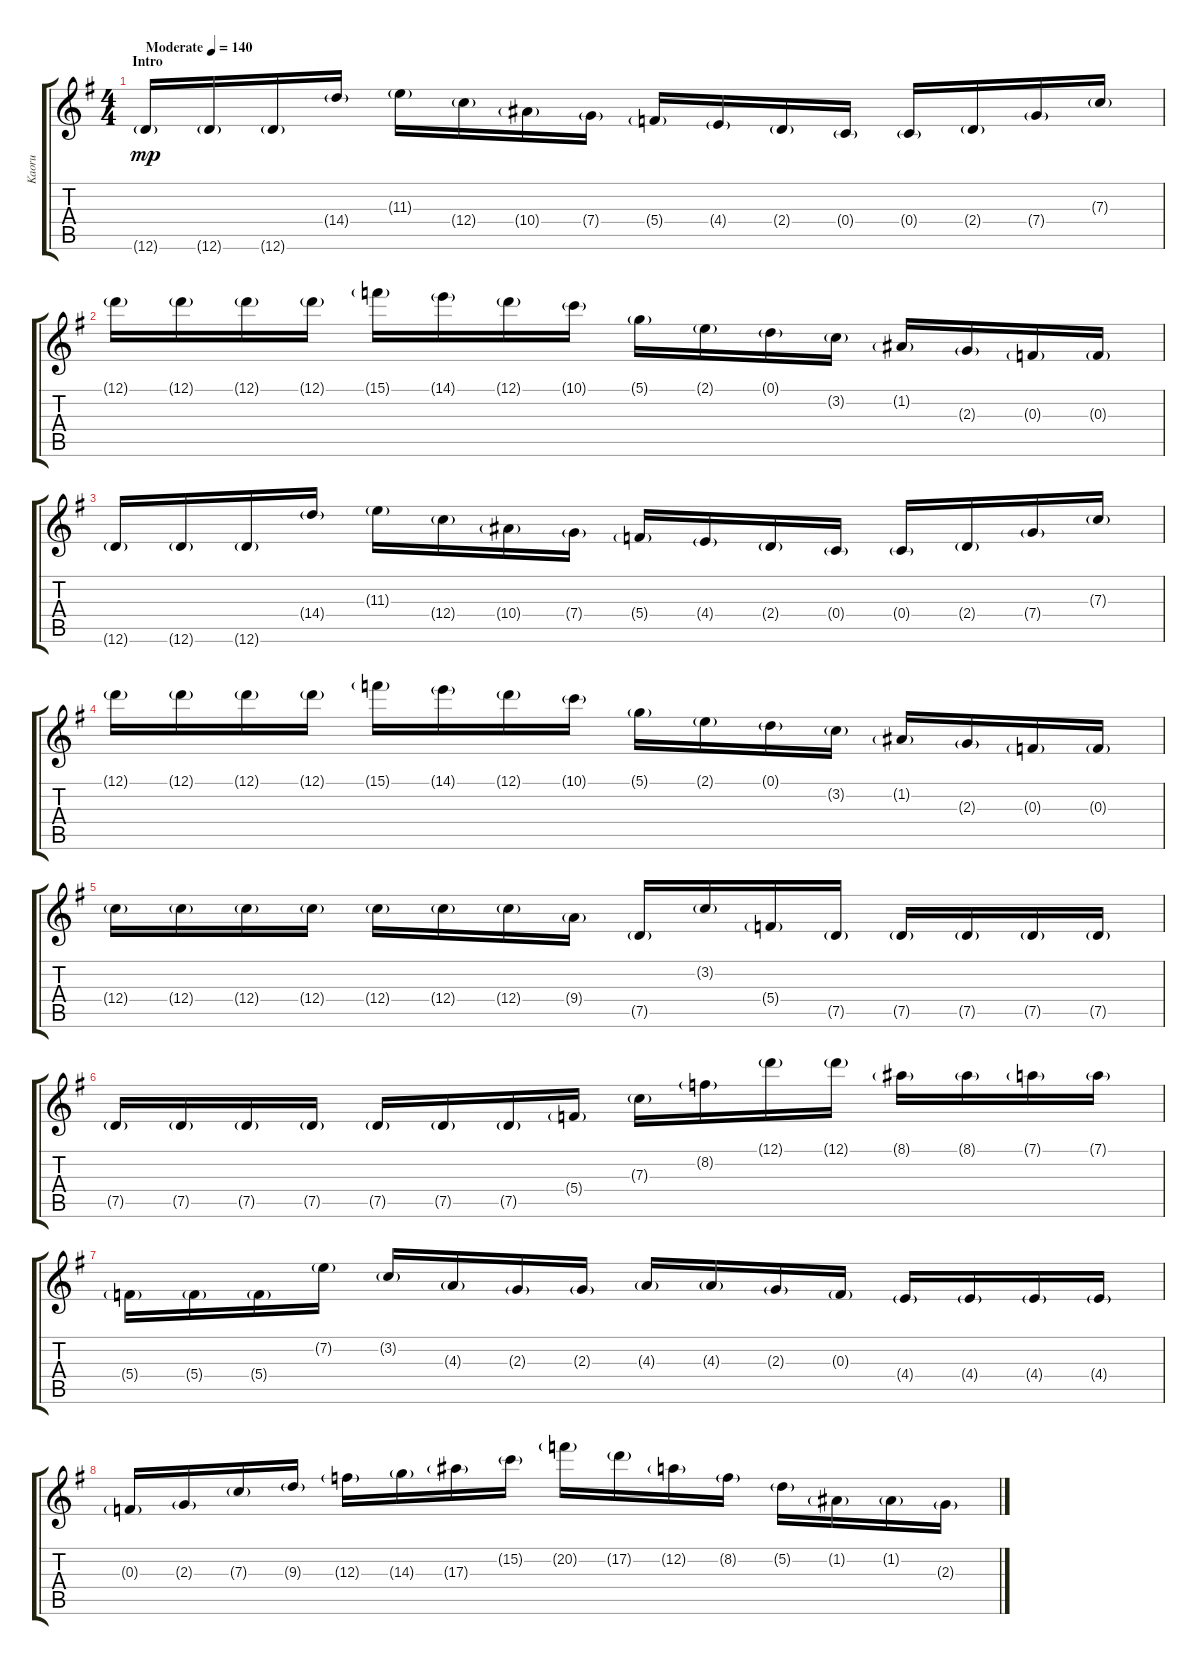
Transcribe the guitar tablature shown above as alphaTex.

\track ("Kaoru" "Kaoru") {instrument overdrivenguitar}
\staff {score tabs}
\tuning (D4 A3 F3 C3 G2 D2) {hide}
\ts (4 4)
\section ("" "Intro ")
\tempo (140 "Moderate")
\clef g2
\ks g
12.6{g}.16{dy mp volume 9 instrument lead2sawtooth} 12.6{g}.16 12.6{g}.16 14.4{g}.16 11.3{g}.16 12.4{g}.16 10.4{g}.16 7.4{g}.16 5.4{g}.16 4.4{g}.16 2.4{g}.16 0.4{g}.16 0.4{g}.16 2.4{g}.16 7.4{g}.16 7.3{g}.16 |
12.1{g}.16 12.1{g}.16 12.1{g}.16 12.1{g}.16 15.1{g}.16 14.1{g}.16 12.1{g}.16 10.1{g}.16 5.1{g}.16 2.1{g}.16 0.1{g}.16 3.2{g}.16 1.2{g}.16 2.3{g}.16 0.3{g}.16 0.3{g}.16 |
12.6{g}.16 12.6{g}.16 12.6{g}.16 14.4{g}.16 11.3{g}.16 12.4{g}.16 10.4{g}.16 7.4{g}.16 5.4{g}.16 4.4{g}.16 2.4{g}.16 0.4{g}.16 0.4{g}.16 2.4{g}.16 7.4{g}.16 7.3{g}.16 |
12.1{g}.16 12.1{g}.16 12.1{g}.16 12.1{g}.16 15.1{g}.16 14.1{g}.16 12.1{g}.16 10.1{g}.16 5.1{g}.16 2.1{g}.16 0.1{g}.16 3.2{g}.16 1.2{g}.16 2.3{g}.16 0.3{g}.16 0.3{g}.16 |
12.4{g}.16 12.4{g}.16 12.4{g}.16 12.4{g}.16 12.4{g}.16 12.4{g}.16 12.4{g}.16 9.4{g}.16 7.5{g}.16 3.2{g}.16 5.4{g}.16 7.5{g}.16 7.5{g}.16 7.5{g}.16 7.5{g}.16 7.5{g}.16 |
7.5{g}.16 7.5{g}.16 7.5{g}.16 7.5{g}.16 7.5{g}.16 7.5{g}.16 7.5{g}.16 5.4{g}.16 7.3{g}.16 8.2{g}.16 12.1{g}.16 12.1{g}.16 8.1{g}.16 8.1{g}.16 7.1{g}.16 7.1{g}.16 |
5.4{g}.16 5.4{g}.16 5.4{g}.16 7.2{g}.16 3.2{g}.16 4.3{g}.16 2.3{g}.16 2.3{g}.16 4.3{g}.16 4.3{g}.16 2.3{g}.16 0.3{g}.16 4.4{g}.16 4.4{g}.16 4.4{g}.16 4.4{g}.16 |
0.3{g}.16 2.3{g}.16 7.3{g}.16 9.3{g}.16 12.3{g}.16 14.3{g}.16 17.3{g}.16 15.2{g}.16 20.2{g}.16 17.2{g}.16 12.2{g}.16 8.2{g}.16 5.2{g}.16 1.2{g}.16 1.2{g}.16 2.3{g}.16
